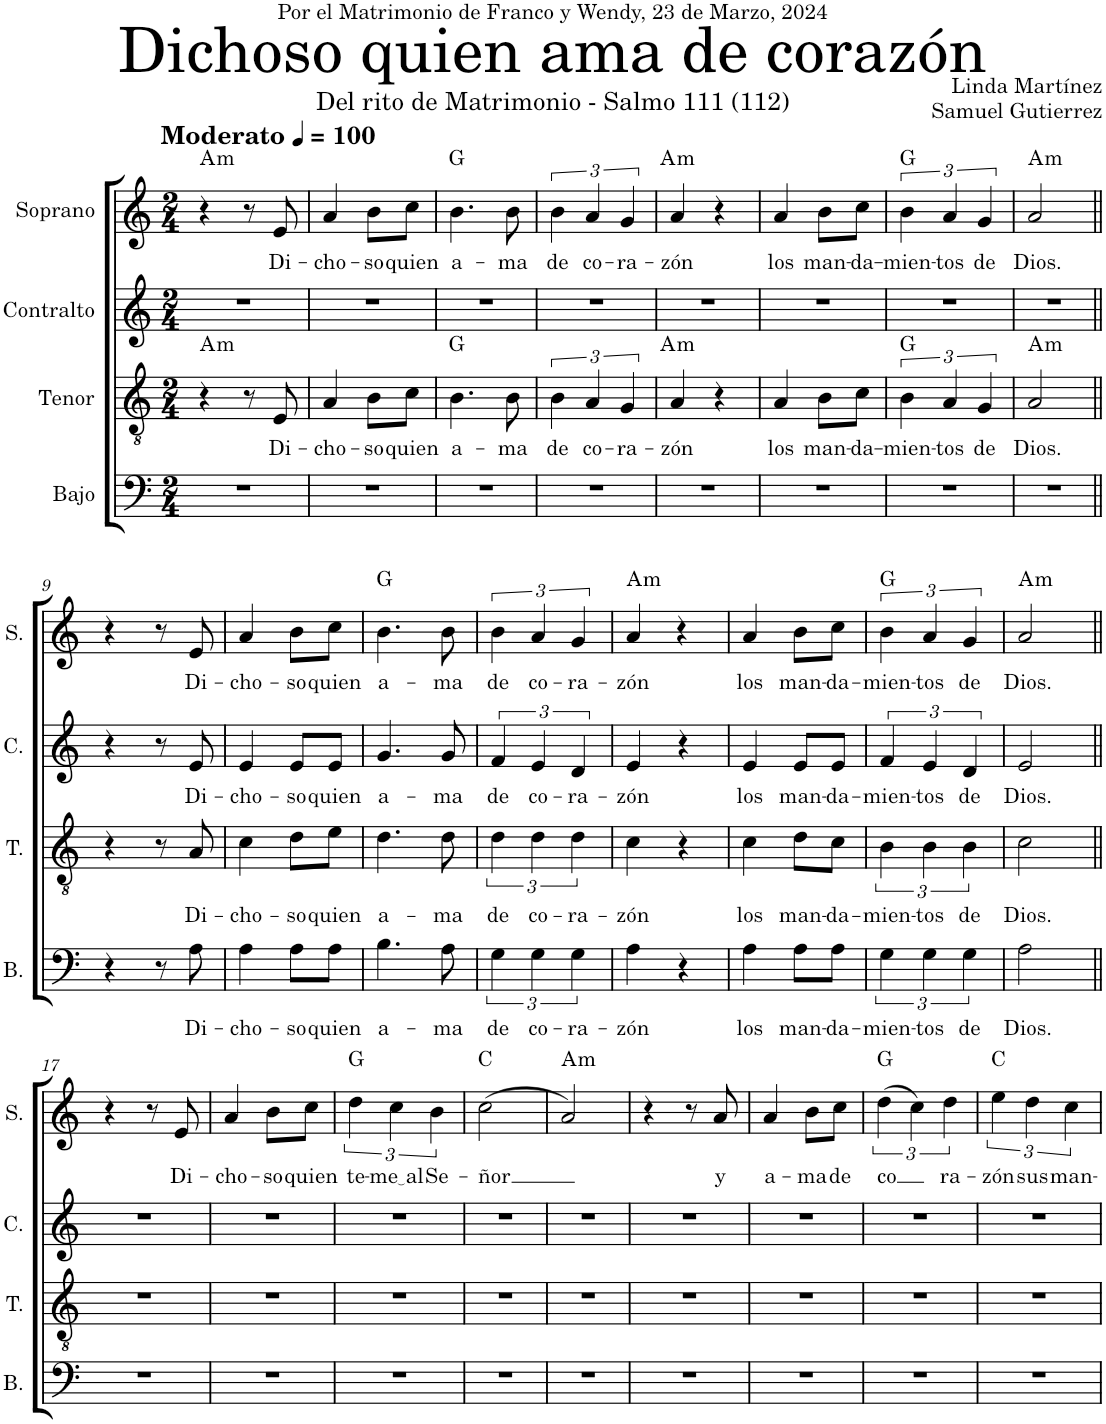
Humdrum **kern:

**kern	**text	**kern	**text	**harte	**kern	**text	**kern	**text	**harte
*part4	*part4	*part3	*part3	*part3	*part2	*part2	*part1	*part1	*part1
*staff4	*staff4	*staff3	*staff3	*	*staff2	*staff2	*staff1	*staff1	*
*I"Bajo	*	*I"Tenor	*	*	*I"Contralto	*	*I"Soprano	*	*
*I'B.	*	*I'T.	*	*	*I'C.	*	*I'S.	*	*
*clefF4	*	*clefGv2	*	*	*clefG2	*	*clefG2	*	*
*k[]	*	*k[]	*	*	*k[]	*	*k[]	*	*
*M2/4	*	*M2/4	*	*	*M2/4	*	*M2/4	*	*
*MM100	*	*MM100	*	*	*MM100	*	*MM100	*	*
=1	=1	=1	=1	=1	=1	=1	=1	=1	=1
!	!	!	!	!LO:H:kt=m	!	!	!LO:TX:a:B:t=Moderato	!	!LO:H:kt=m
2r	.	4r	.	A:min	2r	.	4r	.	A:min
.	.	8r	.	.	.	.	8r	.	.
!	!	!	!LO:LY:b	!	!	!	!	!LO:LY:b	!
.	.	8E/	Di-	.	.	.	8e/	Di-	.
=2	=2	=2	=2	=2	=2	=2	=2	=2	=2
!	!	!	!LO:LY:b	!	!	!	!	!LO:LY:b	!
2r	.	4A/	-cho-	.	2r	.	4a/	-cho-	.
!	!	!	!LO:LY:b	!	!	!	!	!LO:LY:b	!
.	.	8B\L	-so	.	.	.	8b\L	-so	.
!	!	!	!LO:LY:b	!	!	!	!	!LO:LY:b	!
.	.	8c\J	quien	.	.	.	8cc\J	quien	.
=3	=3	=3	=3	=3	=3	=3	=3	=3	=3
!	!	!	!LO:LY:b	!	!	!	!	!LO:LY:b	!
2r	.	4.B\	a-	G:maj	2r	.	4.b\	a-	G:maj
!	!	!	!LO:LY:b	!	!	!	!	!LO:LY:b	!
.	.	8B\	-ma	.	.	.	8b\	-ma	.
=4	=4	=4	=4	=4	=4	=4	=4	=4	=4
!	!	!	!LO:LY:b	!	!	!	!	!LO:LY:b	!
2r	.	6B\	de	.	2r	.	6b\	de	.
!	!	!	!LO:LY:b	!	!	!	!	!LO:LY:b	!
.	.	6A/	co-	.	.	.	6a/	co-	.
!	!	!	!LO:LY:b	!	!	!	!	!LO:LY:b	!
.	.	6G/	-ra-	.	.	.	6g/	-ra-	.
=5	=5	=5	=5	=5	=5	=5	=5	=5	=5
!	!	!	!LO:LY:b	!LO:H:kt=m	!	!	!	!LO:LY:b	!LO:H:kt=m
2r	.	4A/	-zón	A:min	2r	.	4a/	-zón	A:min
.	.	4r	.	.	.	.	4r	.	.
=6	=6	=6	=6	=6	=6	=6	=6	=6	=6
!	!	!	!LO:LY:b	!	!	!	!	!LO:LY:b	!
2r	.	4A/	los	.	2r	.	4a/	los	.
!	!	!	!LO:LY:b	!	!	!	!	!LO:LY:b	!
.	.	8B\L	man-	.	.	.	8b\L	man-	.
!	!	!	!LO:LY:b	!	!	!	!	!LO:LY:b	!
.	.	8c\J	-da-	.	.	.	8cc\J	-da-	.
=7	=7	=7	=7	=7	=7	=7	=7	=7	=7
!	!	!	!LO:LY:b	!	!	!	!	!LO:LY:b	!
2r	.	6B\	-mien-	G:maj	2r	.	6b\	-mien-	G:maj
!	!	!	!LO:LY:b	!	!	!	!	!LO:LY:b	!
.	.	6A/	-tos	.	.	.	6a/	-tos	.
!	!	!	!LO:LY:b	!	!	!	!	!LO:LY:b	!
.	.	6G/	de	.	.	.	6g/	de	.
=8	=8	=8	=8	=8	=8	=8	=8	=8	=8
!	!	!	!LO:LY:b	!LO:H:kt=m	!	!	!	!LO:LY:b	!LO:H:kt=m
2r	.	2A/	Dios.	A:min	2r	.	2a/	Dios.	A:min
!!LO:LB:g=z
=9||	=9||	=9||	=9||	=9||	=9||	=9||	=9||	=9||	=9||
4r	.	4r	.	.	4r	.	4r	.	.
8r	.	8r	.	.	8r	.	8r	.	.
!	!LO:LY:b	!	!LO:LY:b	!	!	!LO:LY:b	!	!LO:LY:b	!
8A\	Di-	8A/	Di-	.	8e/	Di-	8e/	Di-	.
=10	=10	=10	=10	=10	=10	=10	=10	=10	=10
!	!LO:LY:b	!	!LO:LY:b	!	!	!LO:LY:b	!	!LO:LY:b	!
4A\	-cho-	4c\	-cho-	.	4e/	-cho-	4a/	-cho-	.
!	!LO:LY:b	!	!LO:LY:b	!	!	!LO:LY:b	!	!LO:LY:b	!
8A\L	-so	8d\L	-so	.	8e/L	-so	8b\L	-so	.
!	!LO:LY:b	!	!LO:LY:b	!	!	!LO:LY:b	!	!LO:LY:b	!
8A\J	quien	8e\J	quien	.	8e/J	quien	8cc\J	quien	.
=11	=11	=11	=11	=11	=11	=11	=11	=11	=11
!	!LO:LY:b	!	!LO:LY:b	!	!	!LO:LY:b	!	!LO:LY:b	!
4.B\	a-	4.d\	a-	.	4.g/	a-	4.b\	a-	G:maj
!	!LO:LY:b	!	!LO:LY:b	!	!	!LO:LY:b	!	!LO:LY:b	!
8A\	-ma	8d\	-ma	.	8g/	-ma	8b\	-ma	.
=12	=12	=12	=12	=12	=12	=12	=12	=12	=12
!	!LO:LY:b	!	!LO:LY:b	!	!	!LO:LY:b	!	!LO:LY:b	!
6G\	de	6d\	de	.	6f/	de	6b\	de	.
!	!LO:LY:b	!	!LO:LY:b	!	!	!LO:LY:b	!	!LO:LY:b	!
6G\	co-	6d\	co-	.	6e/	co-	6a/	co-	.
!	!LO:LY:b	!	!LO:LY:b	!	!	!LO:LY:b	!	!LO:LY:b	!
6G\	-ra-	6d\	-ra-	.	6d/	-ra-	6g/	-ra-	.
=13	=13	=13	=13	=13	=13	=13	=13	=13	=13
!	!LO:LY:b	!	!LO:LY:b	!	!	!LO:LY:b	!	!LO:LY:b	!LO:H:kt=m
4A\	-zón	4c\	-zón	.	4e/	-zón	4a/	-zón	A:min
4r	.	4r	.	.	4r	.	4r	.	.
=14	=14	=14	=14	=14	=14	=14	=14	=14	=14
!	!LO:LY:b	!	!LO:LY:b	!	!	!LO:LY:b	!	!LO:LY:b	!
4A\	los	4c\	los	.	4e/	los	4a/	los	.
!	!LO:LY:b	!	!LO:LY:b	!	!	!LO:LY:b	!	!LO:LY:b	!
8A\L	man-	8d\L	man-	.	8e/L	man-	8b\L	man-	.
!	!LO:LY:b	!	!LO:LY:b	!	!	!LO:LY:b	!	!LO:LY:b	!
8A\J	-da-	8c\J	-da-	.	8e/J	-da-	8cc\J	-da-	.
=15	=15	=15	=15	=15	=15	=15	=15	=15	=15
!	!LO:LY:b	!	!LO:LY:b	!	!	!LO:LY:b	!	!LO:LY:b	!
6G\	-mien-	6B\	-mien-	.	6f/	-mien-	6b\	-mien-	G:maj
!	!LO:LY:b	!	!LO:LY:b	!	!	!LO:LY:b	!	!LO:LY:b	!
6G\	-tos	6B\	-tos	.	6e/	-tos	6a/	-tos	.
!	!LO:LY:b	!	!LO:LY:b	!	!	!LO:LY:b	!	!LO:LY:b	!
6G\	de	6B\	de	.	6d/	de	6g/	de	.
=16	=16	=16	=16	=16	=16	=16	=16	=16	=16
!	!LO:LY:b	!	!LO:LY:b	!	!	!LO:LY:b	!	!LO:LY:b	!LO:H:kt=m
2A\	Dios.	2c\	Dios.	.	2e/	Dios.	2a/	Dios.	A:min
!!LO:LB:g=z
=17||	=17||	=17||	=17||	=17||	=17||	=17||	=17||	=17||	=17||
2r	.	2r	.	.	2r	.	4r	.	.
.	.	.	.	.	.	.	8r	.	.
!	!	!	!	!	!	!	!	!LO:LY:b	!
.	.	.	.	.	.	.	8e/	Di-	.
=18	=18	=18	=18	=18	=18	=18	=18	=18	=18
!	!	!	!	!	!	!	!	!LO:LY:b	!
2r	.	2r	.	.	2r	.	4a/	-cho-	.
!	!	!	!	!	!	!	!	!LO:LY:b	!
.	.	.	.	.	.	.	8b\L	-so	.
!	!	!	!	!	!	!	!	!LO:LY:b	!
.	.	.	.	.	.	.	8cc\J	quien	.
=19	=19	=19	=19	=19	=19	=19	=19	=19	=19
!	!	!	!	!	!	!	!	!LO:LY:b	!
2r	.	2r	.	.	2r	.	6dd\	-te-	G:maj
!	!	!	!	!	!	!	!	!LO:LY:b	!
.	.	.	.	.	.	.	6cc\	me al	.
!	!	!	!	!	!	!	!	!LO:LY:b	!
.	.	.	.	.	.	.	6b\	Se-	.
=20	=20	=20	=20	=20	=20	=20	=20	=20	=20
!	!	!	!	!	!	!	!	!LO:LY:b	!
2r	.	2r	.	.	2r	.	(2cc\	-ñor	C:maj
=21	=21	=21	=21	=21	=21	=21	=21	=21	=21
!	!	!	!	!	!	!	!	!	!LO:H:kt=m
2r	.	2r	.	.	2r	.	2a/)	.	A:min
=22	=22	=22	=22	=22	=22	=22	=22	=22	=22
2r	.	2r	.	.	2r	.	4r	.	.
.	.	.	.	.	.	.	8r	.	.
!	!	!	!	!	!	!	!	!LO:LY:b	!
.	.	.	.	.	.	.	8a/	y	.
=23	=23	=23	=23	=23	=23	=23	=23	=23	=23
!	!	!	!	!	!	!	!	!LO:LY:b	!
2r	.	2r	.	.	2r	.	4a/	a-	.
!	!	!	!	!	!	!	!	!LO:LY:b	!
.	.	.	.	.	.	.	8b\L	-ma	.
!	!	!	!	!	!	!	!	!LO:LY:b	!
.	.	.	.	.	.	.	8cc\J	de	.
=24	=24	=24	=24	=24	=24	=24	=24	=24	=24
!	!	!	!	!	!	!	!	!LO:LY:b	!
2r	.	2r	.	.	2r	.	(6dd\	-co	G:maj
.	.	.	.	.	.	.	6cc\)	.	.
!	!	!	!	!	!	!	!	!LO:LY:b	!
.	.	.	.	.	.	.	6dd\	ra-	.
=25	=25	=25	=25	=25	=25	=25	=25	=25	=25
!	!	!	!	!	!	!	!	!LO:LY:b	!
2r	.	2r	.	.	2r	.	6ee\	-zón	C:maj
!	!	!	!	!	!	!	!	!LO:LY:b	!
.	.	.	.	.	.	.	6dd\	sus	.
!	!	!	!	!	!	!	!	!LO:LY:b	!
.	.	.	.	.	.	.	6cc\	man-	.
=	=	=	=	=	=	=	=	=	=
*-	*-	*-	*-	*-	*-	*-	*-	*-	*-
